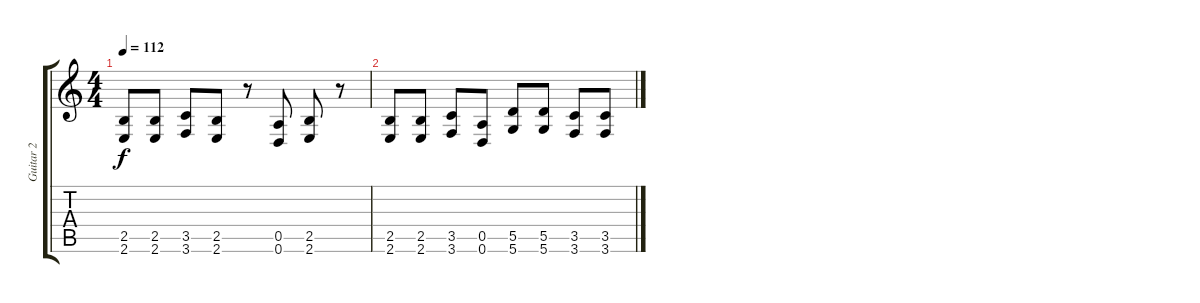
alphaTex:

\track ("Guitar 2" "Guitar 2") {instrument distortionguitar}
\staff {score tabs}
\tuning (E4 B3 G3 D3 A2 D2) {hide}
\ts (4 4)
\tempo 112
\clef g2
\ks c
(2.5 2.6).8{dy f} (2.5 2.6).8 (3.5 3.6).8 (2.5 2.6).8 r.8 (0.5 0.6).8 (2.5 2.6).8 r.8 |
(2.5 2.6).8 (2.5 2.6).8 (3.5 3.6).8 (0.5 0.6).8 (5.5 5.6).8 (5.5 5.6).8 (3.5 3.6).8 (3.5 3.6).8
